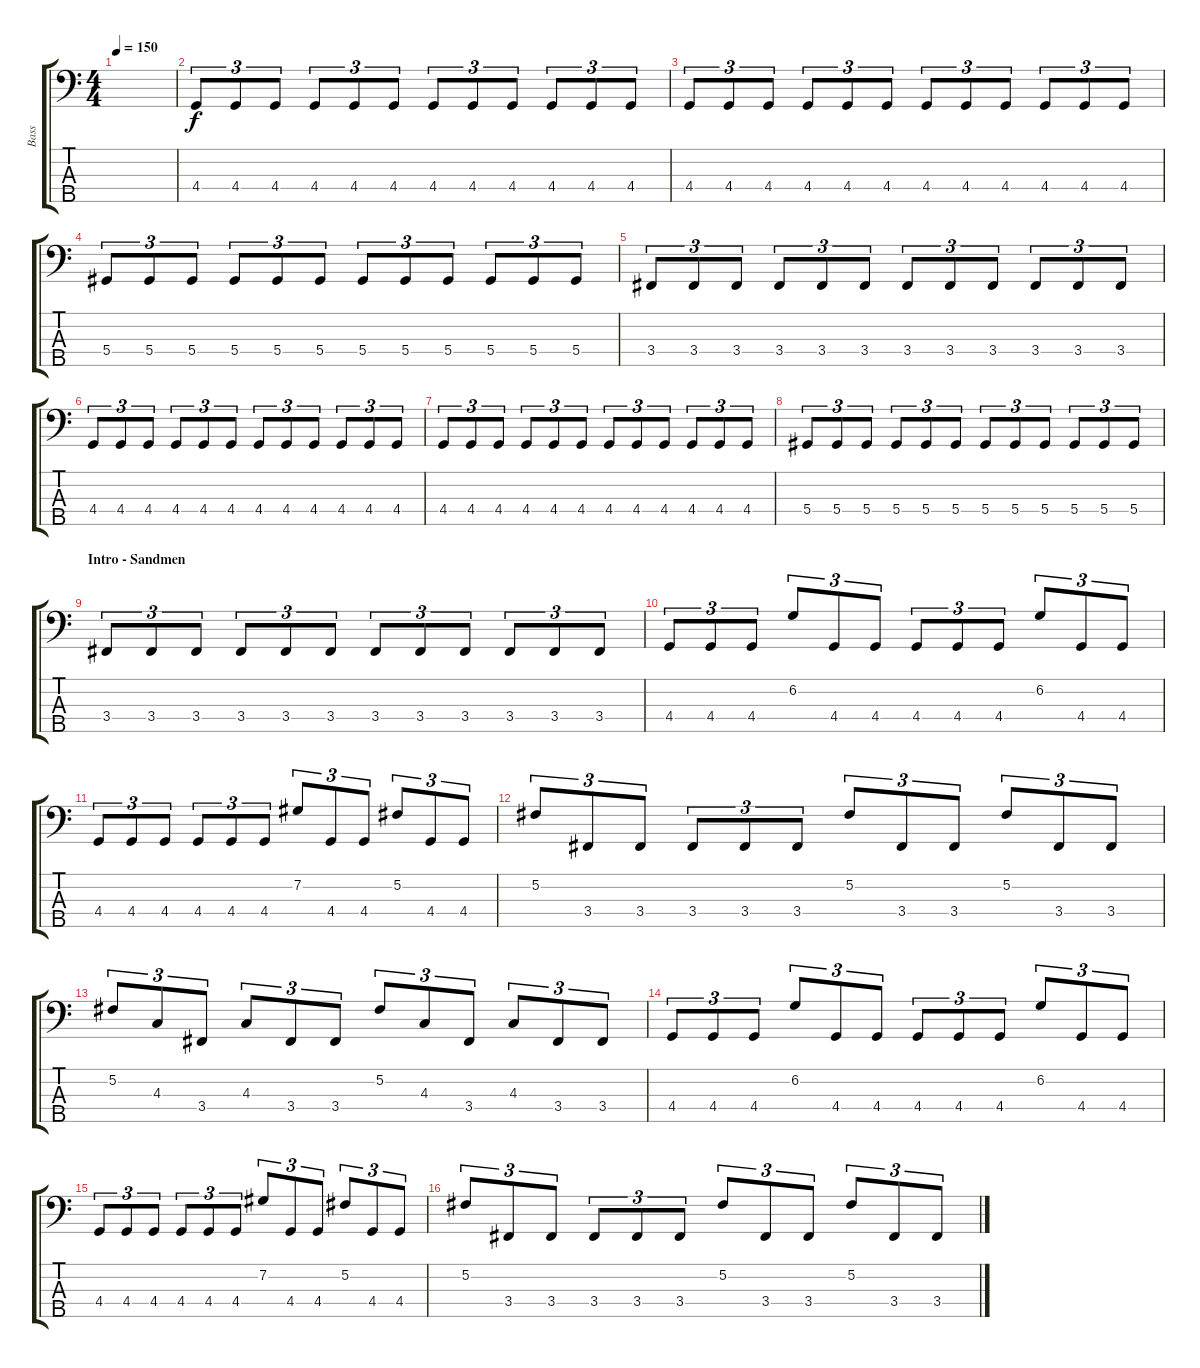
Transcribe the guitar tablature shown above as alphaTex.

\track ("Bass" "Bass") {instrument electricbassfinger}
\staff {score tabs}
\tuning (Gb2 Db2 Ab1 Eb1 Bb0) {hide}
\ts (4 4)
\tempo 150
\clef f4
\ks c
|
4.4.8{tu (3 2)} 4.4.8{tu (3 2)} 4.4.8{tu (3 2)} 4.4.8{tu (3 2)} 4.4.8{tu (3 2)} 4.4.8{tu (3 2)} 4.4.8{tu (3 2)} 4.4.8{tu (3 2)} 4.4.8{tu (3 2)} 4.4.8{tu (3 2)} 4.4.8{tu (3 2)} 4.4.8{tu (3 2)} |
4.4.8{tu (3 2)} 4.4.8{tu (3 2)} 4.4.8{tu (3 2)} 4.4.8{tu (3 2)} 4.4.8{tu (3 2)} 4.4.8{tu (3 2)} 4.4.8{tu (3 2)} 4.4.8{tu (3 2)} 4.4.8{tu (3 2)} 4.4.8{tu (3 2)} 4.4.8{tu (3 2)} 4.4.8{tu (3 2)} |
5.4.8{tu (3 2)} 5.4.8{tu (3 2)} 5.4.8{tu (3 2)} 5.4.8{tu (3 2)} 5.4.8{tu (3 2)} 5.4.8{tu (3 2)} 5.4.8{tu (3 2)} 5.4.8{tu (3 2)} 5.4.8{tu (3 2)} 5.4.8{tu (3 2)} 5.4.8{tu (3 2)} 5.4.8{tu (3 2)} |
3.4.8{tu (3 2)} 3.4.8{tu (3 2)} 3.4.8{tu (3 2)} 3.4.8{tu (3 2)} 3.4.8{tu (3 2)} 3.4.8{tu (3 2)} 3.4.8{tu (3 2)} 3.4.8{tu (3 2)} 3.4.8{tu (3 2)} 3.4.8{tu (3 2)} 3.4.8{tu (3 2)} 3.4.8{tu (3 2)} |
4.4.8{tu (3 2)} 4.4.8{tu (3 2)} 4.4.8{tu (3 2)} 4.4.8{tu (3 2)} 4.4.8{tu (3 2)} 4.4.8{tu (3 2)} 4.4.8{tu (3 2)} 4.4.8{tu (3 2)} 4.4.8{tu (3 2)} 4.4.8{tu (3 2)} 4.4.8{tu (3 2)} 4.4.8{tu (3 2)} |
4.4.8{tu (3 2)} 4.4.8{tu (3 2)} 4.4.8{tu (3 2)} 4.4.8{tu (3 2)} 4.4.8{tu (3 2)} 4.4.8{tu (3 2)} 4.4.8{tu (3 2)} 4.4.8{tu (3 2)} 4.4.8{tu (3 2)} 4.4.8{tu (3 2)} 4.4.8{tu (3 2)} 4.4.8{tu (3 2)} |
5.4.8{tu (3 2)} 5.4.8{tu (3 2)} 5.4.8{tu (3 2)} 5.4.8{tu (3 2)} 5.4.8{tu (3 2)} 5.4.8{tu (3 2)} 5.4.8{tu (3 2)} 5.4.8{tu (3 2)} 5.4.8{tu (3 2)} 5.4.8{tu (3 2)} 5.4.8{tu (3 2)} 5.4.8{tu (3 2)} |
\section ("" "Intro - Sandmen")
3.4.8{tu (3 2) volume 16} 3.4.8{tu (3 2)} 3.4.8{tu (3 2)} 3.4.8{tu (3 2)} 3.4.8{tu (3 2)} 3.4.8{tu (3 2)} 3.4.8{tu (3 2)} 3.4.8{tu (3 2)} 3.4.8{tu (3 2)} 3.4.8{tu (3 2)} 3.4.8{tu (3 2)} 3.4.8{tu (3 2)} |
4.4.8{tu (3 2)} 4.4.8{tu (3 2)} 4.4.8{tu (3 2)} 6.2.8{tu (3 2)} 4.4.8{tu (3 2)} 4.4.8{tu (3 2)} 4.4.8{tu (3 2)} 4.4.8{tu (3 2)} 4.4.8{tu (3 2)} 6.2.8{tu (3 2)} 4.4.8{tu (3 2)} 4.4.8{tu (3 2)} |
4.4.8{tu (3 2)} 4.4.8{tu (3 2)} 4.4.8{tu (3 2)} 4.4.8{tu (3 2)} 4.4.8{tu (3 2)} 4.4.8{tu (3 2)} 7.2.8{tu (3 2)} 4.4.8{tu (3 2)} 4.4.8{tu (3 2)} 5.2.8{tu (3 2)} 4.4.8{tu (3 2)} 4.4.8{tu (3 2)} |
5.2.8{tu (3 2)} 3.4.8{tu (3 2)} 3.4.8{tu (3 2)} 3.4.8{tu (3 2)} 3.4.8{tu (3 2)} 3.4.8{tu (3 2)} 5.2.8{tu (3 2)} 3.4.8{tu (3 2)} 3.4.8{tu (3 2)} 5.2.8{tu (3 2)} 3.4.8{tu (3 2)} 3.4.8{tu (3 2)} |
5.2.8{tu (3 2)} 4.3.8{tu (3 2)} 3.4.8{tu (3 2)} 4.3.8{tu (3 2)} 3.4.8{tu (3 2)} 3.4.8{tu (3 2)} 5.2.8{tu (3 2)} 4.3.8{tu (3 2)} 3.4.8{tu (3 2)} 4.3.8{tu (3 2)} 3.4.8{tu (3 2)} 3.4.8{tu (3 2)} |
4.4.8{tu (3 2)} 4.4.8{tu (3 2)} 4.4.8{tu (3 2)} 6.2.8{tu (3 2)} 4.4.8{tu (3 2)} 4.4.8{tu (3 2)} 4.4.8{tu (3 2)} 4.4.8{tu (3 2)} 4.4.8{tu (3 2)} 6.2.8{tu (3 2)} 4.4.8{tu (3 2)} 4.4.8{tu (3 2)} |
4.4.8{tu (3 2)} 4.4.8{tu (3 2)} 4.4.8{tu (3 2)} 4.4.8{tu (3 2)} 4.4.8{tu (3 2)} 4.4.8{tu (3 2)} 7.2.8{tu (3 2)} 4.4.8{tu (3 2)} 4.4.8{tu (3 2)} 5.2.8{tu (3 2)} 4.4.8{tu (3 2)} 4.4.8{tu (3 2)} |
5.2.8{tu (3 2)} 3.4.8{tu (3 2)} 3.4.8{tu (3 2)} 3.4.8{tu (3 2)} 3.4.8{tu (3 2)} 3.4.8{tu (3 2)} 5.2.8{tu (3 2)} 3.4.8{tu (3 2)} 3.4.8{tu (3 2)} 5.2.8{tu (3 2)} 3.4.8{tu (3 2)} 3.4.8{tu (3 2)}
